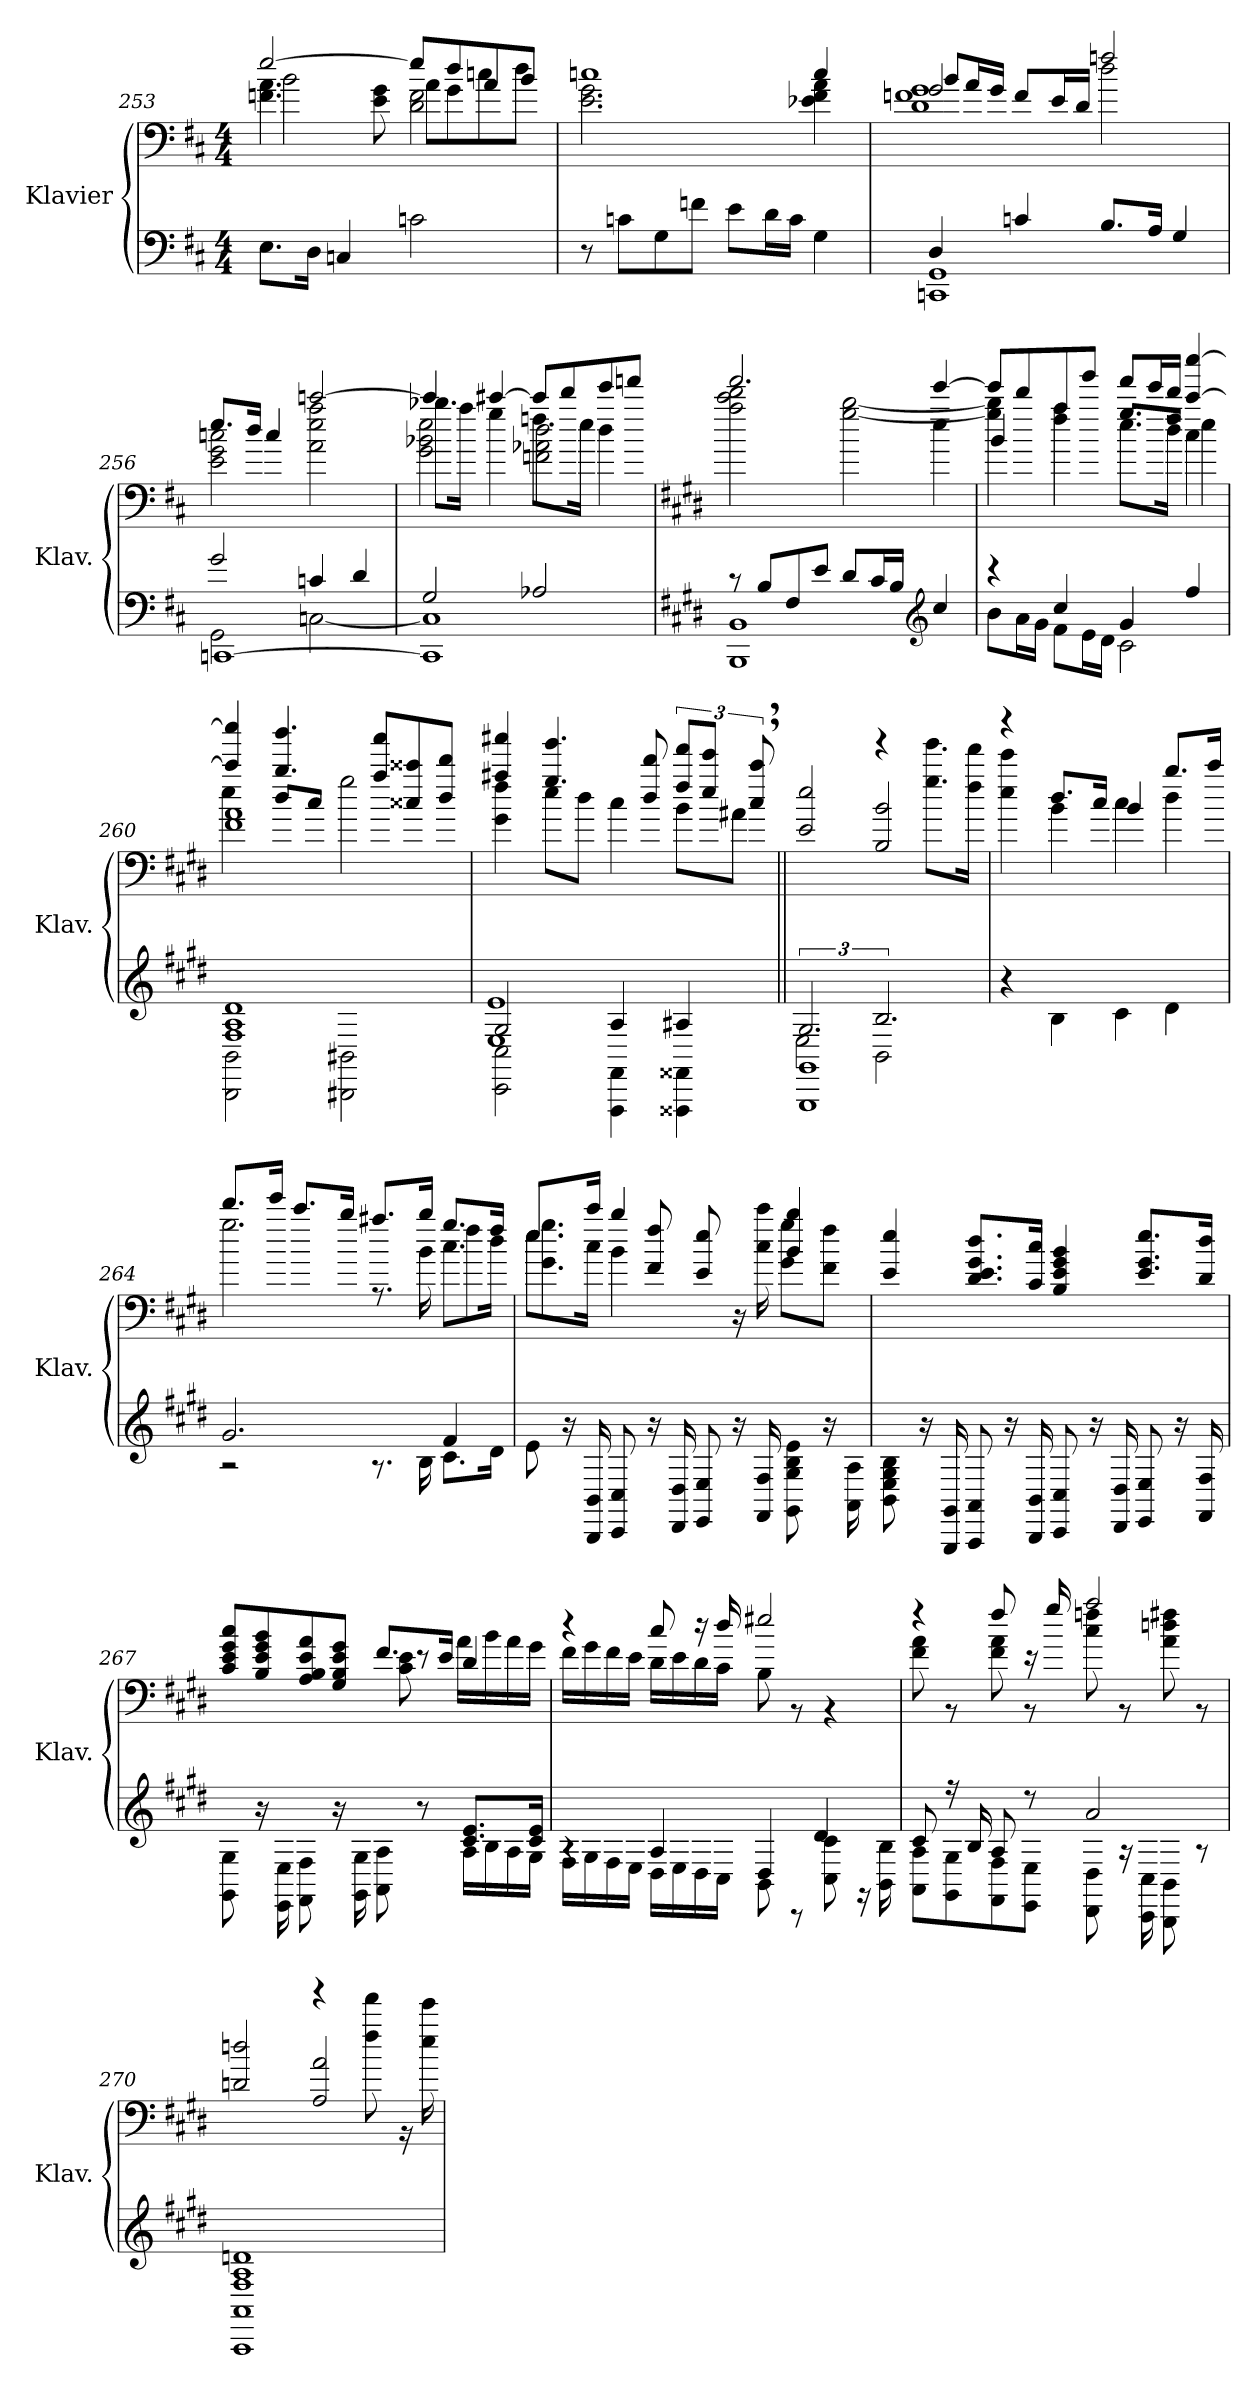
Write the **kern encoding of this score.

**kern	**kern
*part1	*part1
*staff2	*staff1
*I"Klavier	*
*I'Klav.	*
*clefF4	*clefF4
*k[f#c#]	*k[f#c#]
*M4/4	*M4/4
=253	=253
*	*^
*	*	*^
8.E\L	[2ee/	4.fn\ 4.a\	2b\
16D\Jk	.	.	.
4Cn/	.	.	.
.	.	8e\ 8g\	.
2cn\	8ee/L]	2d\ 2f\	8a\L
.	8dd/	.	8g\
.	8a/	.	8ccn\
.	8b/J	.	8dd\J
=254	=254	=254	=254
8r	1ccn	2.e\ 2.g\	2.ryy
8cn\L	.	.	.
8G\	.	.	.
8fn\J	.	.	.
8e\L	.	.	.
16d\L	.	.	.
16c\JJ	.	.	.
4G\	.	4e-X\ 4f#\ 4a\	4cc/
=255	=255	=255	=255
*^	*	*	*
4D/	1CCn 1GG	2g/	1d 1fn 1g	8b/L
.	.	.	.	16a/L
.	.	.	.	16g/JJ
4cn/	.	.	.	8f/L
.	.	.	.	16e/L
.	.	.	.	16d/JJ
8.B/L	.	2ffn/	.	2dd\
16A/Jk	.	.	.	.
4G/	.	.	.	.
*	*	*	*v	*v
!!LO:LB:g=z
=256	=256	=256	=256
*	*^	*	*
2g/	2GG\	[1CCn	8.ee/L	2e\ 2g\ 2ccn\
.	.	.	16dd/Jk	.
.	.	.	4cc/	.
4cn/	[2Cn\	.	[2cccn/	2a\ 2ee\ 2aa\
4d/	.	.	.	.
=257	=257	=257	=257	=257
*	*	*	*	*^
2G/	1C]	1CC]	4ccc/]	8.bb-X\L	2g\ 2b-X\ 2ee\
.	.	.	.	16aa\Jk	.
.	.	.	[4ccc#X/	4gg\	.
2A-X/	.	.	8ccc#/L]	8.ffn\L	2fn\ 2a-X\ 2dd\
.	.	.	8ddd/	.	.
.	.	.	.	16ee\Jk	.
.	.	.	8eee/	4dd\	.
.	.	.	8fffn/J	.	.
*v	*v	*v	*	*	*
=258	=258	=258	=258
*k[f#c#g#d#]	*k[f#c#g#d#]	*	*
*^	*	*	*
8r	1BBB 1BB	2.fff#/	2aa\ 2ccc#\ 2ddd#\	2.ryy
8B/L	.	.	.	.
8F#/	.	.	.	.
8e/J	.	.	.	.
8d#/L	.	.	[2gg#\ [2bb\	.
16c#/L	.	.	.	.
16B/JJ	.	.	.	.
*clefG2	*	*	*	*
4cc#/	.	[4eee/	.	4ee\
=259	=259	=259	=259	=259
8b\L	4rccc	8eee/L]	4gg#\] 4bb\]	4b/
16a\L	.	8ddd#/	.	.
16g#\JJ	.	.	.	.
8f#\L	4cc#/	8aa/	4ff#\	4aa\
16e\L	.	8ggg#/J	.	.
16d#\JJ	.	.	.	.
2c#\	4g#/	8fff#/L	8.ee\L	8.gg#/L
.	.	16eee/L	.	.
.	.	16ddd#/JJ	16dd#\Jk	16ff#/Jk
.	4ff#/	[4ccc#/ [4cccc#/	4cc#\	4ee\
=260	=260	=260	=260	=260
1F# 1A 1d#	2BBB\ 2BB\	4ccc#/] 4cccc#/]	1f# 1a	4ee\
.	.	4.bb/ 4.bbb/	.	8dd#/L
.	.	.	.	8cc#/J
.	2BBB#X\ 2BB#X\	.	.	2gg#\
.	.	8aa/ 8aaa/L	.	.
.	.	8cc##X/ 8ccc##X/	.	.
.	.	8dd#/ 8ddd#/J	.	.
*	*	*	*v	*v
!!LO:LB:g=z
=261	=261	=261	=261
*	*^	*	*
2G#/	2CC#\ 2C#\	1E 1e	4aa#X/ 4aaa#X/	4g#\ 4ff#\
.	.	.	4.gg#/ 4.ggg#/	8ee\L
.	.	.	.	8dd#\J
4A/	4FFF#\ 4FF#\	.	.	4cc#\
.	.	.	8dd#/ 8ddd#/	.
4A#X/	4FFF##X\ 4FF##X\	.	12ff#/ 12fff#/L	8b\L
.	.	.	12ee/ 12eee/J	.
.	.	.	.	8a#X\J
.	.	.	12cc#/, 12ccc#/,	.
=262||	=262||	=262||	=262||	=262||
1GGG# 1GG#	2E\	3.G#	2e/ 2ee/	2ryy
.	2BB\	3.B	2B/ 2b/	4rggg
.	.	.	.	8.gg#\ 8.ggg#\L
.	.	.	.	16ff#\ 16fff#\Jk
*v	*v	*v	*	*
=263	=263	=263
4r	4r	4ee\ 4eee\
4B\	4b\	8.dd#/L
.	.	16cc#/Jk
4c#\	4cc#\	4b/
4d#\	4dd#\	8.bb/L
.	.	16ccc#/Jk
=264	=264	=264
*^	*	*^
2.g#/	2r	8.ddd#/L	2.gg#\	2ryy
.	.	16eee/Jk	.	.
.	.	8.ccc#/L	.	.
.	.	16bb/Jk	.	.
.	8.r	8.aa#X/L	.	8.rA
.	16B\	16bb/Jk	.	16b\
4f#/	8.c#\L	8.gg#/L	4ff#\	8.cc#\L
.	16d#\Jk	16ff#/Jk	.	16dd#\Jk
*v	*v	*	*	*
=265	=265	=265	=265
8e\	8.ee/L	8.ee\L	4.g#\ 4.gg#\
16r	.	.	.
16BBB/ 16BB/	16ccc#/Jk	16cc#\Jk	.
8CC#/ 8C#/	4bb/	4b\	.
16r	.	.	8f#/ 8ff#/
16DD#/ 16D#/	.	.	.
8EE/ 8E/	8e/ 8ee/	4ryy	2ryy
16r	16r	.	.
16FF#/ 16F#/	16cc#\ 16ccc#\	.	.
8GG#\ 8G#\ 8B\ 8e\	4b/ 4bb/	8g#\ 8gg#\L	.
16r	.	8f#\ 8ff#\J	.
16AA\ 16A\	.	.	.
*	*v	*v	*v
!!LO:PB:g=z
=266	=266
8BB\ 8E\ 8G#\ 8B\	4e/ 4ee/
16r	.
16GGG#/ 16GG#/	.
8AAA/ 8AA/	8.d#/ 8.e/ 8.g#/ 8.dd#/L
16r	.
16BBB/ 16BB/	16c#/ 16cc#/Jk
8CC#/ 8C#/	4B/ 4e/ 4g#/ 4b/
16r	.
16DD#/ 16D#/	.
8EE/ 8E/	8.e/ 8.g#/ 8.ee/L
16r	.
16FF#/ 16F#/	16d#/ 16dd#/Jk
=267	=267
*^	*^
2ryy	8GG#\ 8G#\	8c#/ 8e/ 8g#/ 8cc#/L	2ryy
.	16r	8B/ 8e/ 8g#/ 8b/	.
.	16EE\ 16E\	.	.
.	8FF#\ 8F#\	8A/ 8B/ 8e/ 8a/	.
.	16r	8G#/ 8B/ 8e/ 8g#/J	.
.	16GG#\ 16G#\	.	.
4ryy	8AA\ 8A\	8.f#/L	8c#\ 8e\
.	8r	.	8re
.	.	16e/Jk	.
8.c#/ 8.e/L	16A\LL	4d#/	16a\LL
.	16B\	.	16b\
.	16A\	.	16a\
16c#/ 16e/Jk	16G#\JJ	.	16g#\JJ
=268	=268	=268	=268
16F#\LL	4rA	4r	16f#\LL
16G#\	.	.	16g#\
16F#\	.	.	16f#\
16E\JJ	.	.	16e\JJ
16D#\LL	4A/	8cc#/	16d#\LL
16E\	.	.	16e\
16D#\	.	16r	16d#\
16C#\JJ	.	16dd#/	16c#\JJ
8BB\	4D#/	2ee#X/	8B\
8rCC	.	.	8r
8C#\ 8c#\	4d#/	.	4r
16rGG	.	.	.
16BB\ 16B\	.	.	.
=269	=269	=269	=269
8c#/	8AA\ 8A\L	4r	8f#\ 8a\
16r	8GG#\ 8G#\	.	8r
16B/	.	.	.
8A/	8FF#\ 8F#\	8ff#/	8f#\ 8a\
8r	8EE\ 8E\J	16r	8r
.	.	16gg#/	.
2a/	8DD#\ 8D#\	2aa/	8cc#\ 8ffn\
.	16r	.	8r
.	16CC#\ 16C#\	.	.
.	8BBB\ 8BB\	.	8a\ 8ddn\ 8ff#X\
.	8r	.	8r
*v	*v	*	*
!!LO:LB:g=z	!!
=270	=270	=270
1AAA 1AA 1F# 1A 1dn	2dn/ 2ddn/	2ryy
.	2A/ 2a/	4rggg
.	.	8ff#\ 8fff#\
.	.	16r
.	.	16ee\ 16eee\
*	*v	*v
=	=
*-	*-
